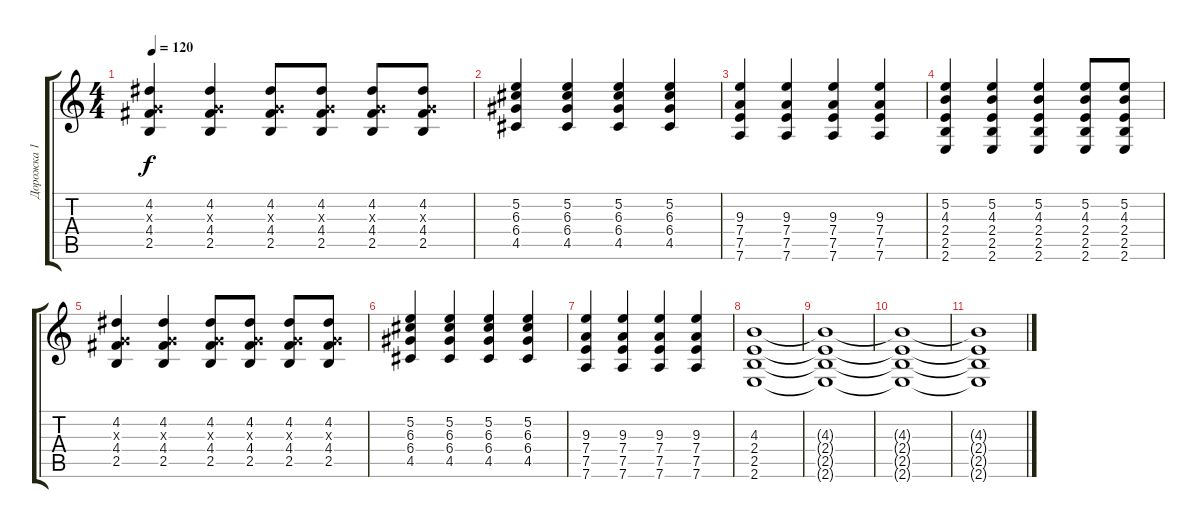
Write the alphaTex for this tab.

\track ("Дорожка 1" "Дорожка 1") {instrument overdrivenguitar}
\staff {score tabs}
\tuning (E4 B3 G3 D3 A2 D2) {hide}
\ts (4 4)
\tempo 120
\clef g2
\ks c
(4.2 0.3{x} 4.4 2.5).4{dy f} (4.2 0.3{x} 4.4 2.5).4 (4.2 0.3{x} 4.4 2.5).8 (4.2 0.3{x} 4.4 2.5).8 (4.2 0.3{x} 4.4 2.5).8 (4.2 0.3{x} 4.4 2.5).8 |
(5.2 6.3 6.4 4.5).4 (5.2 6.3 6.4 4.5).4 (5.2 6.3 6.4 4.5).4 (5.2 6.3 6.4 4.5).4 |
(9.3 7.4 7.5 7.6).4 (9.3 7.4 7.5 7.6).4 (9.3 7.4 7.5 7.6).4 (9.3 7.4 7.5 7.6).4 |
(5.2 4.3 2.4 2.5 2.6).4 (5.2 4.3 2.4 2.5 2.6).4 (5.2 4.3 2.4 2.5 2.6).4 (5.2 4.3 2.4 2.5 2.6).8 (5.2 4.3 2.4 2.5 2.6).8 |
(4.2 0.3{x} 4.4 2.5).4 (4.2 0.3{x} 4.4 2.5).4 (4.2 0.3{x} 4.4 2.5).8 (4.2 0.3{x} 4.4 2.5).8 (4.2 0.3{x} 4.4 2.5).8 (4.2 0.3{x} 4.4 2.5).8 |
(5.2 6.3 6.4 4.5).4 (5.2 6.3 6.4 4.5).4 (5.2 6.3 6.4 4.5).4 (5.2 6.3 6.4 4.5).4 |
(9.3 7.4 7.5 7.6).4 (9.3 7.4 7.5 7.6).4 (9.3 7.4 7.5 7.6).4 (9.3 7.4 7.5 7.6).4 |
(4.3 2.4 2.5 2.6).1 |
(4.3{t} 2.4{t} 2.5{t} 2.6{t}).1 |
(4.3{t} 2.4{t} 2.5{t} 2.6{t}).1 |
(4.3{t} 2.4{t} 2.5{t} 2.6{t}).1
